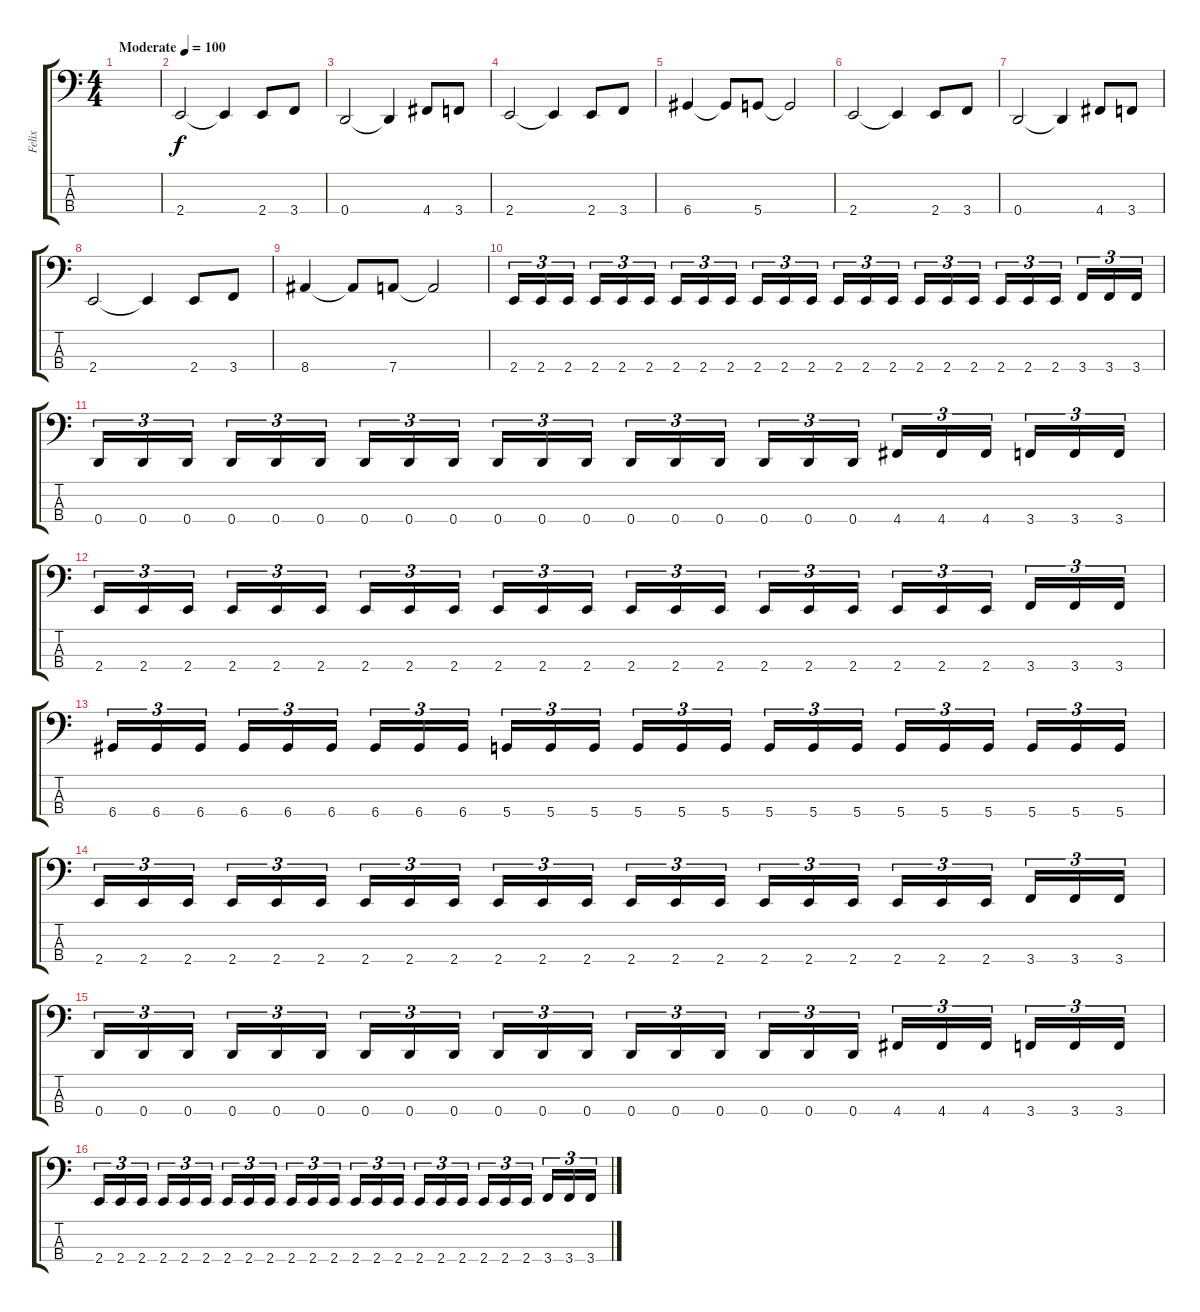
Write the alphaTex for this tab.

\track ("Felix" "Felix") {instrument electricbassfinger}
\staff {score tabs}
\tuning (F2 C2 G1 D1) {hide}
\ts (4 4)
\tempo (100 "Moderate")
\clef f4
\ks c
|
2.4.2 2.4{t}.4 2.4.8 3.4.8 |
0.4.2 0.4{t}.4 4.4.8 3.4.8 |
2.4.2 2.4{t}.4 2.4.8 3.4.8 |
6.4.4 6.4{t}.8 5.4.8 5.4{t}.2 |
2.4.2 2.4{t}.4 2.4.8 3.4.8 |
0.4.2 0.4{t}.4 4.4.8 3.4.8 |
2.4.2 2.4{t}.4 2.4.8 3.4.8 |
8.4.4 8.4{t}.8 7.4.8 7.4{t}.2 |
2.4.16{tu (3 2)} 2.4.16{tu (3 2)} 2.4.16{tu (3 2) beam splitsecondary} 2.4.16{tu (3 2)} 2.4.16{tu (3 2)} 2.4.16{tu (3 2)} 2.4.16{tu (3 2)} 2.4.16{tu (3 2)} 2.4.16{tu (3 2) beam splitsecondary} 2.4.16{tu (3 2)} 2.4.16{tu (3 2)} 2.4.16{tu (3 2)} 2.4.16{tu (3 2)} 2.4.16{tu (3 2)} 2.4.16{tu (3 2) beam splitsecondary} 2.4.16{tu (3 2)} 2.4.16{tu (3 2)} 2.4.16{tu (3 2)} 2.4.16{tu (3 2)} 2.4.16{tu (3 2)} 2.4.16{tu (3 2) beam splitsecondary} 3.4.16{tu (3 2)} 3.4.16{tu (3 2)} 3.4.16{tu (3 2)} |
0.4.16{tu (3 2)} 0.4.16{tu (3 2)} 0.4.16{tu (3 2) beam splitsecondary} 0.4.16{tu (3 2)} 0.4.16{tu (3 2)} 0.4.16{tu (3 2)} 0.4.16{tu (3 2)} 0.4.16{tu (3 2)} 0.4.16{tu (3 2) beam splitsecondary} 0.4.16{tu (3 2)} 0.4.16{tu (3 2)} 0.4.16{tu (3 2)} 0.4.16{tu (3 2)} 0.4.16{tu (3 2)} 0.4.16{tu (3 2) beam splitsecondary} 0.4.16{tu (3 2)} 0.4.16{tu (3 2)} 0.4.16{tu (3 2)} 4.4.16{tu (3 2)} 4.4.16{tu (3 2)} 4.4.16{tu (3 2) beam splitsecondary} 3.4.16{tu (3 2)} 3.4.16{tu (3 2)} 3.4.16{tu (3 2)} |
2.4.16{tu (3 2)} 2.4.16{tu (3 2)} 2.4.16{tu (3 2) beam splitsecondary} 2.4.16{tu (3 2)} 2.4.16{tu (3 2)} 2.4.16{tu (3 2)} 2.4.16{tu (3 2)} 2.4.16{tu (3 2)} 2.4.16{tu (3 2) beam splitsecondary} 2.4.16{tu (3 2)} 2.4.16{tu (3 2)} 2.4.16{tu (3 2)} 2.4.16{tu (3 2)} 2.4.16{tu (3 2)} 2.4.16{tu (3 2) beam splitsecondary} 2.4.16{tu (3 2)} 2.4.16{tu (3 2)} 2.4.16{tu (3 2)} 2.4.16{tu (3 2)} 2.4.16{tu (3 2)} 2.4.16{tu (3 2) beam splitsecondary} 3.4.16{tu (3 2)} 3.4.16{tu (3 2)} 3.4.16{tu (3 2)} |
6.4.16{tu (3 2)} 6.4.16{tu (3 2)} 6.4.16{tu (3 2) beam splitsecondary} 6.4.16{tu (3 2)} 6.4.16{tu (3 2)} 6.4.16{tu (3 2)} 6.4.16{tu (3 2)} 6.4.16{tu (3 2)} 6.4.16{tu (3 2) beam splitsecondary} 5.4.16{tu (3 2)} 5.4.16{tu (3 2)} 5.4.16{tu (3 2)} 5.4.16{tu (3 2)} 5.4.16{tu (3 2)} 5.4.16{tu (3 2) beam splitsecondary} 5.4.16{tu (3 2)} 5.4.16{tu (3 2)} 5.4.16{tu (3 2)} 5.4.16{tu (3 2)} 5.4.16{tu (3 2)} 5.4.16{tu (3 2) beam splitsecondary} 5.4.16{tu (3 2)} 5.4.16{tu (3 2)} 5.4.16{tu (3 2)} |
2.4.16{tu (3 2)} 2.4.16{tu (3 2)} 2.4.16{tu (3 2) beam splitsecondary} 2.4.16{tu (3 2)} 2.4.16{tu (3 2)} 2.4.16{tu (3 2)} 2.4.16{tu (3 2)} 2.4.16{tu (3 2)} 2.4.16{tu (3 2) beam splitsecondary} 2.4.16{tu (3 2)} 2.4.16{tu (3 2)} 2.4.16{tu (3 2)} 2.4.16{tu (3 2)} 2.4.16{tu (3 2)} 2.4.16{tu (3 2) beam splitsecondary} 2.4.16{tu (3 2)} 2.4.16{tu (3 2)} 2.4.16{tu (3 2)} 2.4.16{tu (3 2)} 2.4.16{tu (3 2)} 2.4.16{tu (3 2) beam splitsecondary} 3.4.16{tu (3 2)} 3.4.16{tu (3 2)} 3.4.16{tu (3 2)} |
0.4.16{tu (3 2)} 0.4.16{tu (3 2)} 0.4.16{tu (3 2) beam splitsecondary} 0.4.16{tu (3 2)} 0.4.16{tu (3 2)} 0.4.16{tu (3 2)} 0.4.16{tu (3 2)} 0.4.16{tu (3 2)} 0.4.16{tu (3 2) beam splitsecondary} 0.4.16{tu (3 2)} 0.4.16{tu (3 2)} 0.4.16{tu (3 2)} 0.4.16{tu (3 2)} 0.4.16{tu (3 2)} 0.4.16{tu (3 2) beam splitsecondary} 0.4.16{tu (3 2)} 0.4.16{tu (3 2)} 0.4.16{tu (3 2)} 4.4.16{tu (3 2)} 4.4.16{tu (3 2)} 4.4.16{tu (3 2) beam splitsecondary} 3.4.16{tu (3 2)} 3.4.16{tu (3 2)} 3.4.16{tu (3 2)} |
2.4.16{tu (3 2)} 2.4.16{tu (3 2)} 2.4.16{tu (3 2) beam splitsecondary} 2.4.16{tu (3 2)} 2.4.16{tu (3 2)} 2.4.16{tu (3 2)} 2.4.16{tu (3 2)} 2.4.16{tu (3 2)} 2.4.16{tu (3 2) beam splitsecondary} 2.4.16{tu (3 2)} 2.4.16{tu (3 2)} 2.4.16{tu (3 2)} 2.4.16{tu (3 2)} 2.4.16{tu (3 2)} 2.4.16{tu (3 2) beam splitsecondary} 2.4.16{tu (3 2)} 2.4.16{tu (3 2)} 2.4.16{tu (3 2)} 2.4.16{tu (3 2)} 2.4.16{tu (3 2)} 2.4.16{tu (3 2) beam splitsecondary} 3.4.16{tu (3 2)} 3.4.16{tu (3 2)} 3.4.16{tu (3 2)}
